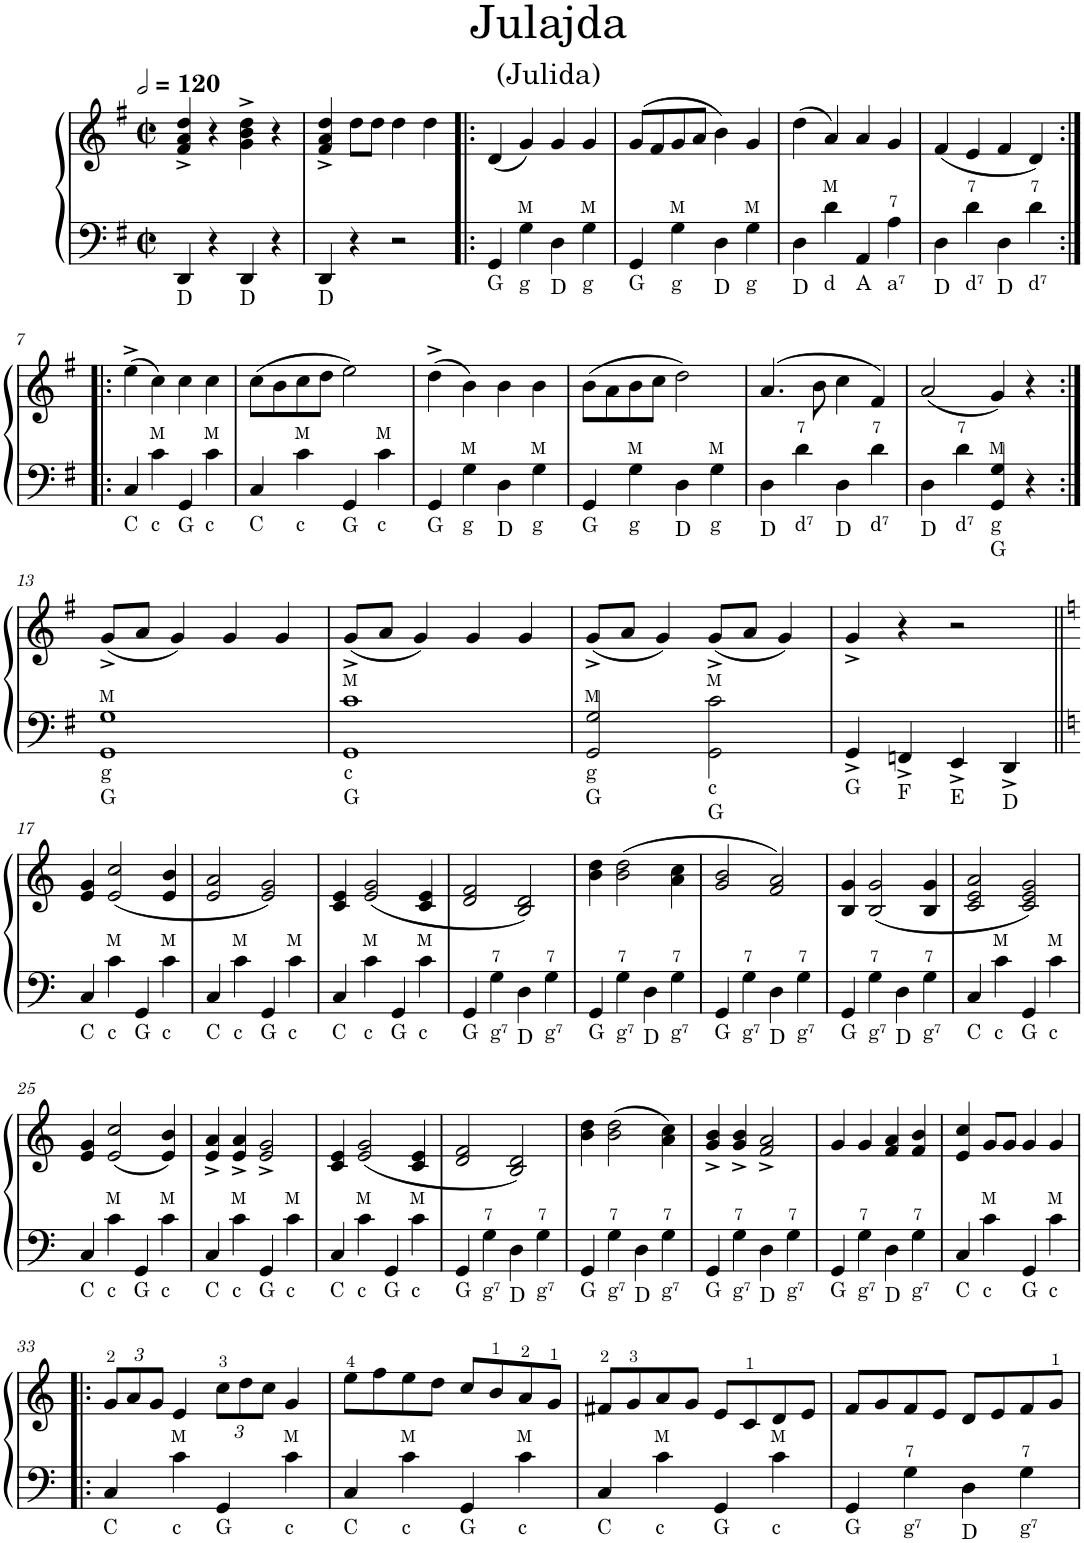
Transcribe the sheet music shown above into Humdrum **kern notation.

**kern	**kern	**kern
*part1	*part1	*part1
*staff3	*staff2	*staff1
*I"Accordion	*	*
*I'Acc.	*	*
*stria5	*	*
*clefF4	*clefF4	*clefG2
*k[f#]	*k[f#]	*k[f#]
*M2/2	*M2/2	*M2/2
*met(c|)	*met(c|)	*met(c|)
*MM240	*MM240	*MM240
=1	=1	=1
!	!LO:TX:b:t=D	!
!LO:TX:b:t=D	!	!
4DD	4DD/	4f#/^ 4a/^ 4dd/^
4r	4r	4r
!	!LO:TX:b:t=D	!
!LO:TX:b:t=D	!	!
4DD	4DD/	4g\^ 4b\^ 4dd\^
4r	4r	4r
=2	=2	=2
!	!LO:TX:b:t=D	!
!LO:TX:b:t=D	!	!
4DD	4DD/	4f#/^ 4a/^ 4dd/^
4r	4r	8dd\L
.	.	8dd\J
2r	2r	4dd\
.	.	4dd\
=3!|:	=3!|:	=3!|:
!	!LO:TX:b:t=G	!
!LO:TX:b:t=G	!	!
4GG	4GG/	(4d/
!	!LO:TX:b:t=g	!
!LO:TX:b:t=g	!	!
4G 4B 4d	4G\	4g/)
!	!LO:TX:b:t=D	!
!LO:TX:b:t=D	!	!
4D	4D\	4g/
!	!LO:TX:b:t=g	!
!LO:TX:b:t=g	!	!
4G 4B 4d	4G\	4g/
=4	=4	=4
!	!LO:TX:b:t=G	!
!LO:TX:b:t=G	!	!
4GG	4GG/	(8g/L
.	.	8f#/
!	!LO:TX:b:t=g	!
!LO:TX:b:t=g	!	!
4G 4B 4d	4G\	8g/
.	.	8a/J
!	!LO:TX:b:t=D	!
!LO:TX:b:t=D	!	!
4D	4D\	4b\)
!	!LO:TX:b:t=g	!
!LO:TX:b:t=g	!	!
4G 4B 4d	4G\	4g/
=5	=5	=5
!	!LO:TX:b:t=D	!
!LO:TX:b:t=D	!	!
4D	4D\	(4dd\
!	!LO:TX:b:t=d	!
!LO:TX:b:t=d	!	!
4F# 4A 4d	4d\	4a/)
!	!LO:TX:b:t=A	!
!LO:TX:b:t=A	!	!
4AA	4AA/	4a/
!	!LO:TX:b:t=a⁷	!
!LO:TX:b:t=a⁷	!	!
4G 4A 4c#	4A\	4g/
=6	=6	=6
!	!LO:TX:b:t=D	!
!LO:TX:b:t=D	!	!
4D	4D\	(4f#/
!	!LO:TX:b:t=d⁷	!
!LO:TX:b:t=d⁷	!	!
4F# 4c 4d	4d\	4e/
!	!LO:TX:b:t=D	!
!LO:TX:b:t=D	!	!
4D	4D\	4f#/
!	!LO:TX:b:t=d⁷	!
!LO:TX:b:t=d⁷	!	!
4F# 4c 4d	4d\	4d/)
!!LO:LB:g=z
=7:|!|:	=7:|!|:	=7:|!|:
!	!LO:TX:b:t=C	!
!LO:TX:b:t=C	!	!
4C	4C/	(4ee^\
!	!LO:TX:b:t=c	!
!LO:TX:b:t=c	!	!
4E 4G 4c	4c\	4cc\)
!	!LO:TX:b:t=G	!
!LO:TX:b:t=G	!	!
4GG	4GG/	4cc\
!	!LO:TX:b:t=c	!
!LO:TX:b:t=c	!	!
4E 4G 4c	4c\	4cc\
=8	=8	=8
!	!LO:TX:b:t=C	!
!LO:TX:b:t=C	!	!
4C	4C/	(8cc\L
.	.	8b\
!	!LO:TX:b:t=c	!
!LO:TX:b:t=c	!	!
4E 4G 4c	4c\	8cc\
.	.	8dd\J
!	!LO:TX:b:t=G	!
!LO:TX:b:t=G	!	!
4GG	4GG/	2ee\)
!	!LO:TX:b:t=c	!
!LO:TX:b:t=c	!	!
4E 4G 4c	4c\	.
=9	=9	=9
!	!LO:TX:b:t=G	!
!LO:TX:b:t=G	!	!
4GG	4GG/	(4dd^\
!	!LO:TX:b:t=g	!
!LO:TX:b:t=g	!	!
4G 4B 4d	4G\	4b\)
!	!LO:TX:b:t=D	!
!LO:TX:b:t=D	!	!
4D	4D\	4b\
!	!LO:TX:b:t=g	!
!LO:TX:b:t=g	!	!
4G 4B 4d	4G\	4b\
=10	=10	=10
!	!LO:TX:b:t=G	!
!LO:TX:b:t=G	!	!
4GG	4GG/	(8b\L
.	.	8a\
!	!LO:TX:b:t=g	!
!LO:TX:b:t=g	!	!
4G 4B 4d	4G\	8b\
.	.	8cc\J
!	!LO:TX:b:t=D	!
!LO:TX:b:t=D	!	!
4D	4D\	2dd\)
!	!LO:TX:b:t=g	!
!LO:TX:b:t=g	!	!
4G 4B 4d	4G\	.
=11	=11	=11
!	!LO:TX:b:t=D	!
!LO:TX:b:t=D	!	!
4D	4D\	(4.a/
!	!LO:TX:b:t=d⁷	!
!LO:TX:b:t=d⁷	!	!
4F# 4c 4d	4d\	.
.	.	8b\
!	!LO:TX:b:t=D	!
!LO:TX:b:t=D	!	!
4D	4D\	4cc\
!	!LO:TX:b:t=d⁷	!
!LO:TX:b:t=d⁷	!	!
4F# 4c 4d	4d\	4f#/)
=12	=12	=12
!	!LO:TX:b:t=D	!
!LO:TX:b:t=D	!	!
4D	4D\	(2a/
!	!LO:TX:b:t=d⁷	!
!LO:TX:b:t=d⁷	!	!
4F# 4c 4d	4d\	.
!	!LO:TX:b:t=g	!
!	!LO:TX:b:t=G	!
!LO:TX:b:t=g	!	!
!LO:TX:b:t=G	!	!
4GG 4G 4B 4d	4GG/ 4G/	4g/)
4r	4r	4r
!!LO:LB:g=z
=13:|!	=13:|!	=13:|!
!	!LO:TX:b:t=g	!
!	!LO:TX:b:t=G	!
!LO:TX:b:t=g	!	!
!LO:TX:b:t=G	!	!
1GG 1G 1B 1d	1GG 1G	(8g^/L
.	.	8a/J
.	.	4g/)
.	.	4g/
.	.	4g/
=14	=14	=14
!	!LO:TX:b:t=c	!
!	!LO:TX:b:t=G	!
!LO:TX:b:t=c	!	!
!LO:TX:b:t=G	!	!
1GG 1E 1G 1c	1GG 1c	(8g^/L
.	.	8a/J
.	.	4g/)
.	.	4g/
.	.	4g/
=15	=15	=15
!	!LO:TX:b:t=g	!
!	!LO:TX:b:t=G	!
!LO:TX:b:t=g	!	!
!LO:TX:b:t=G	!	!
2GG 2G 2B 2d	2GG/ 2G/	(8g^/L
.	.	8a/J
.	.	4g/)
!	!LO:TX:b:t=c	!
!	!LO:TX:b:t=G	!
!LO:TX:b:t=c	!	!
!LO:TX:b:t=G	!	!
2GG 2E 2G 2c	2GG\ 2c\	(8g^/L
.	.	8a/J
.	.	4g/)
=16	=16	=16
!	!LO:TX:b:t=G	!
!LO:TX:b:t=G	!	!
4GG^	4GG^/	4g^/
!	!LO:TX:b:t=F	!
!LO:TX:b:t=F	!	!
4FFn^	4FFn^/	4r
!	!LO:TX:b:t=E	!
!LO:TX:b:t=E	!	!
4EE^	4EE^/	2r
!	!LO:TX:b:t=D	!
!LO:TX:b:t=D	!	!
4DD^	4DD^/	.
!!LO:LB:g=z
=17||	=17||	=17||
*k[]	*k[]	*k[]
!	!LO:TX:b:t=C	!
!LO:TX:b:t=C	!	!
4C	4C/	4e/ 4g/
!	!LO:TX:b:t=c	!
!LO:TX:b:t=c	!	!
4E 4G 4c	4c\	(2e/ 2cc/
!	!LO:TX:b:t=G	!
!LO:TX:b:t=G	!	!
4GG	4GG/	.
!	!LO:TX:b:t=c	!
!LO:TX:b:t=c	!	!
4E 4G 4c	4c\	4e/ 4b/
=18	=18	=18
!	!LO:TX:b:t=C	!
!LO:TX:b:t=C	!	!
4C	4C/	2e/ 2a/
!	!LO:TX:b:t=c	!
!LO:TX:b:t=c	!	!
4E 4G 4c	4c\	.
!	!LO:TX:b:t=G	!
!LO:TX:b:t=G	!	!
4GG	4GG/	2e/ 2g/)
!	!LO:TX:b:t=c	!
!LO:TX:b:t=c	!	!
4E 4G 4c	4c\	.
=19	=19	=19
!	!LO:TX:b:t=C	!
!LO:TX:b:t=C	!	!
4C	4C/	4c/ 4e/
!	!LO:TX:b:t=c	!
!LO:TX:b:t=c	!	!
4E 4G 4c	4c\	(2e/ 2g/
!	!LO:TX:b:t=G	!
!LO:TX:b:t=G	!	!
4GG	4GG/	.
!	!LO:TX:b:t=c	!
!LO:TX:b:t=c	!	!
4E 4G 4c	4c\	4c/ 4e/
=20	=20	=20
!	!LO:TX:b:t=G	!
!LO:TX:b:t=G	!	!
4GG	4GG/	2d/ 2f/
!	!LO:TX:b:t=g⁷	!
!LO:TX:b:t=g⁷	!	!
4F 4G 4B	4G\	.
!	!LO:TX:b:t=D	!
!LO:TX:b:t=D	!	!
4D	4D\	2B/ 2d/)
!	!LO:TX:b:t=g⁷	!
!LO:TX:b:t=g⁷	!	!
4F 4G 4B	4G\	.
=21	=21	=21
!	!LO:TX:b:t=G	!
!LO:TX:b:t=G	!	!
4GG	4GG/	4b\ 4dd\
!	!LO:TX:b:t=g⁷	!
!LO:TX:b:t=g⁷	!	!
4F 4G 4B	4G\	(2b\ 2dd\
!	!LO:TX:b:t=D	!
!LO:TX:b:t=D	!	!
4D	4D\	.
!	!LO:TX:b:t=g⁷	!
!LO:TX:b:t=g⁷	!	!
4F 4G 4B	4G\	4a\ 4cc\
=22	=22	=22
!	!LO:TX:b:t=G	!
!LO:TX:b:t=G	!	!
4GG	4GG/	2g/ 2b/
!	!LO:TX:b:t=g⁷	!
!LO:TX:b:t=g⁷	!	!
4F 4G 4B	4G\	.
!	!LO:TX:b:t=D	!
!LO:TX:b:t=D	!	!
4D	4D\	2f/ 2a/)
!	!LO:TX:b:t=g⁷	!
!LO:TX:b:t=g⁷	!	!
4F 4G 4B	4G\	.
=23	=23	=23
!	!LO:TX:b:t=G	!
!LO:TX:b:t=G	!	!
4GG	4GG/	4B/ 4g/
!	!LO:TX:b:t=g⁷	!
!LO:TX:b:t=g⁷	!	!
4F 4G 4B	4G\	(2B/ 2g/
!	!LO:TX:b:t=D	!
!LO:TX:b:t=D	!	!
4D	4D\	.
!	!LO:TX:b:t=g⁷	!
!LO:TX:b:t=g⁷	!	!
4F 4G 4B	4G\	4B/ 4g/
=24	=24	=24
!	!LO:TX:b:t=C	!
!LO:TX:b:t=C	!	!
4C	4C/	2c/ 2e/ 2a/
!	!LO:TX:b:t=c	!
!LO:TX:b:t=c	!	!
4E 4G 4c	4c\	.
!	!LO:TX:b:t=G	!
!LO:TX:b:t=G	!	!
4GG	4GG/	2c/ 2e/ 2g/)
!	!LO:TX:b:t=c	!
!LO:TX:b:t=c	!	!
4E 4G 4c	4c\	.
!!LO:LB:g=z
=25	=25	=25
!	!LO:TX:b:t=C	!
!LO:TX:b:t=C	!	!
4C	4C/	4e/ 4g/
!	!LO:TX:b:t=c	!
!LO:TX:b:t=c	!	!
4E 4G 4c	4c\	(2e/ 2cc/
!	!LO:TX:b:t=G	!
!LO:TX:b:t=G	!	!
4GG	4GG/	.
!	!LO:TX:b:t=c	!
!LO:TX:b:t=c	!	!
4E 4G 4c	4c\	4e/ 4b/)
=26	=26	=26
!	!LO:TX:b:t=C	!
!LO:TX:b:t=C	!	!
4C	4C/	4e/^ 4a/^
!	!LO:TX:b:t=c	!
!LO:TX:b:t=c	!	!
4E 4G 4c	4c\	4e/^ 4a/^
!	!LO:TX:b:t=G	!
!LO:TX:b:t=G	!	!
4GG	4GG/	2e/^ 2g/^
!	!LO:TX:b:t=c	!
!LO:TX:b:t=c	!	!
4E 4G 4c	4c\	.
=27	=27	=27
!	!LO:TX:b:t=C	!
!LO:TX:b:t=C	!	!
4C	4C/	4c/ 4e/
!	!LO:TX:b:t=c	!
!LO:TX:b:t=c	!	!
4E 4G 4c	4c\	(2e/ 2g/
!	!LO:TX:b:t=G	!
!LO:TX:b:t=G	!	!
4GG	4GG/	.
!	!LO:TX:b:t=c	!
!LO:TX:b:t=c	!	!
4E 4G 4c	4c\	4c/ 4e/
=28	=28	=28
!	!LO:TX:b:t=G	!
!LO:TX:b:t=G	!	!
4GG	4GG/	2d/ 2f/
!	!LO:TX:b:t=g⁷	!
!LO:TX:b:t=g⁷	!	!
4F 4G 4B	4G\	.
!	!LO:TX:b:t=D	!
!LO:TX:b:t=D	!	!
4D	4D\	2B/ 2d/)
!	!LO:TX:b:t=g⁷	!
!LO:TX:b:t=g⁷	!	!
4F 4G 4B	4G\	.
=29	=29	=29
!	!LO:TX:b:t=G	!
!LO:TX:b:t=G	!	!
4GG	4GG/	4b\ 4dd\
!	!LO:TX:b:t=g⁷	!
!LO:TX:b:t=g⁷	!	!
4F 4G 4B	4G\	(2b\ 2dd\
!	!LO:TX:b:t=D	!
!LO:TX:b:t=D	!	!
4D	4D\	.
!	!LO:TX:b:t=g⁷	!
!LO:TX:b:t=g⁷	!	!
4F 4G 4B	4G\	4a\ 4cc\)
=30	=30	=30
!	!LO:TX:b:t=G	!
!LO:TX:b:t=G	!	!
4GG	4GG/	4g/^ 4b/^
!	!LO:TX:b:t=g⁷	!
!LO:TX:b:t=g⁷	!	!
4F 4G 4B	4G\	4g/^ 4b/^
!	!LO:TX:b:t=D	!
!LO:TX:b:t=D	!	!
4D	4D\	2f/^ 2a/^
!	!LO:TX:b:t=g⁷	!
!LO:TX:b:t=g⁷	!	!
4F 4G 4B	4G\	.
=31	=31	=31
!	!LO:TX:b:t=G	!
!LO:TX:b:t=G	!	!
4GG	4GG/	4g/
!	!LO:TX:b:t=g⁷	!
!LO:TX:b:t=g⁷	!	!
4F 4G 4B	4G\	4g/
!	!LO:TX:b:t=D	!
!LO:TX:b:t=D	!	!
4D	4D\	4f/ 4a/
!	!LO:TX:b:t=g⁷	!
!LO:TX:b:t=g⁷	!	!
4F 4G 4B	4G\	4f/ 4b/
=32	=32	=32
!	!LO:TX:b:t=C	!
!LO:TX:b:t=C	!	!
4C	4C/	4e/ 4cc/
!	!LO:TX:b:t=c	!
!LO:TX:b:t=c	!	!
4E 4G 4c	4c\	8g/L
.	.	8g/J
!	!LO:TX:b:t=G	!
!LO:TX:b:t=G	!	!
4GG	4GG/	4g/
!	!LO:TX:b:t=c	!
!LO:TX:b:t=c	!	!
4E 4G 4c	4c\	4g/
!!LO:LB:g=z
=33!|:	=33!|:	=33!|:
*	*	*Xbrackettup
!	!LO:TX:b:t=C	!
!LO:TX:b:t=C	!	!
4C	4C/	12g/L
.	.	12a/
.	.	12g/J
!	!LO:TX:b:t=c	!
!LO:TX:b:t=c	!	!
4E 4G 4c	4c\	4e/
!	!LO:TX:b:t=G	!
!LO:TX:b:t=G	!	!
4GG	4GG/	12cc\L
.	.	12dd\
.	.	12cc\J
!	!LO:TX:b:t=c	!
!LO:TX:b:t=c	!	!
4E 4G 4c	4c\	4g/
=34	=34	=34
!	!LO:TX:b:t=C	!
!LO:TX:b:t=C	!	!
4C	4C/	8ee\L
.	.	8ff\
!	!LO:TX:b:t=c	!
!LO:TX:b:t=c	!	!
4E 4G 4c	4c\	8ee\
.	.	8dd\J
!	!LO:TX:b:t=G	!
!LO:TX:b:t=G	!	!
4GG	4GG/	8cc/L
.	.	8b/
!	!LO:TX:b:t=c	!
!LO:TX:b:t=c	!	!
4E 4G 4c	4c\	8a/
.	.	8g/J
=35	=35	=35
!	!LO:TX:b:t=C	!
!LO:TX:b:t=C	!	!
4C	4C/	8f#X/L
.	.	8g/
!	!LO:TX:b:t=c	!
!LO:TX:b:t=c	!	!
4E 4G 4c	4c\	8a/
.	.	8g/J
!	!LO:TX:b:t=G	!
!LO:TX:b:t=G	!	!
4GG	4GG/	8e/L
.	.	8c/
!	!LO:TX:b:t=c	!
!LO:TX:b:t=c	!	!
4E 4G 4c	4c\	8d/
.	.	8e/J
=36	=36	=36
!	!LO:TX:b:t=G	!
!LO:TX:b:t=G	!	!
4GG	4GG/	8f/L
.	.	8g/
!	!LO:TX:b:t=g⁷	!
!LO:TX:b:t=g⁷	!	!
4F 4G 4B	4G\	8f/
.	.	8e/J
!	!LO:TX:b:t=D	!
!LO:TX:b:t=D	!	!
4D	4D\	8d/L
.	.	8e/
!	!LO:TX:b:t=g⁷	!
!LO:TX:b:t=g⁷	!	!
4F 4G 4B	4G\	8f/
.	.	8g/J
=	=	=
*-	*-	*-
